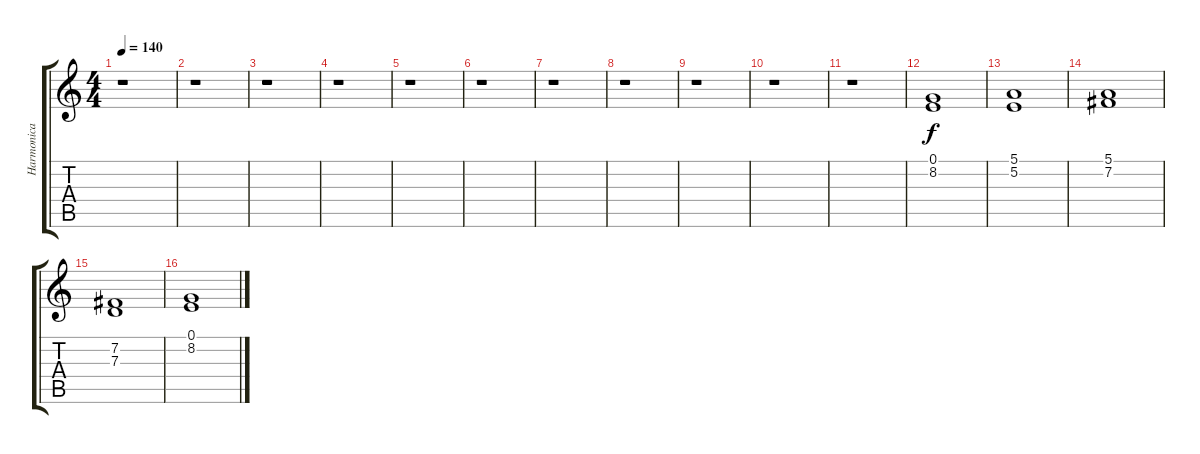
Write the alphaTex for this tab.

\track ("Harmonica" "Harmonica") {instrument harmonica}
\staff {score tabs}
\tuning (E4 B3 G3 D3 A2 E2) {hide}
\ts (4 4)
\tempo 140
\clef g2
\ks c
r.1{dy f} |
r.1 |
r.1 |
r.1 |
r.1 |
r.1 |
r.1 |
r.1 |
r.1 |
r.1 |
r.1 |
(0.1 8.2).1{volume 4} |
(5.1 5.2).1{volume 3} |
(5.1 7.2).1{volume 5} |
(7.2 7.3).1{volume 5} |
(0.1 8.2).1{volume 4}
